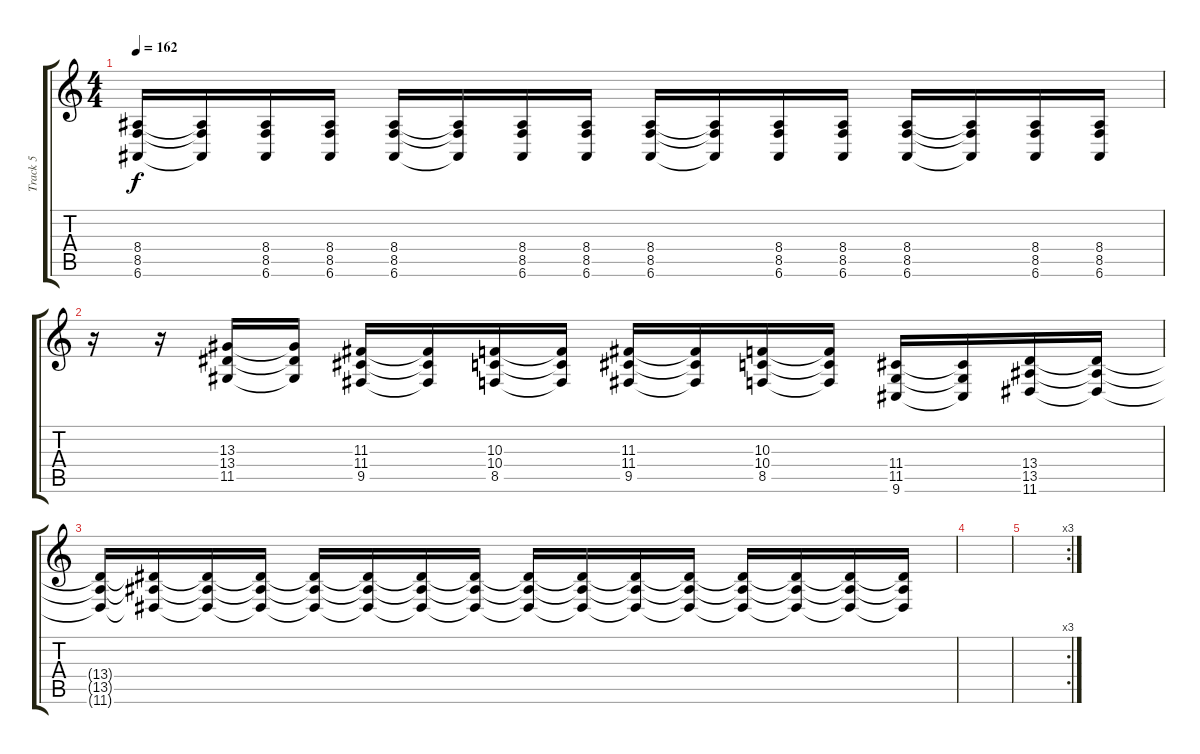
\track ("Track 5" "Track 5") {instrument lead5charang}
\staff {score tabs}
\tuning (E4 B3 G3 D3 A2 E2) {hide}
\ts (4 4)
\tempo 162
\clef g2
\ks c
(8.4 8.5 6.6).16{dy f} (8.4{t} 8.5{t} 6.6{t}).16 (8.4 8.5 6.6).16 (8.4 8.5 6.6).16 (8.4 8.5 6.6).16 (8.4{t} 8.5{t} 6.6{t}).16 (8.4 8.5 6.6).16 (8.4 8.5 6.6).16 (8.4 8.5 6.6).16 (8.4{t} 8.5{t} 6.6{t}).16 (8.4 8.5 6.6).16 (8.4 8.5 6.6).16 (8.4 8.5 6.6).16 (8.4{t} 8.5{t} 6.6{t}).16 (8.4 8.5 6.6).16 (8.4 8.5 6.6).16 |
r.16 r.16 (13.3 13.4 11.5).16 (13.3{t} 13.4{t} 11.5{t}).16 (11.3 11.4 9.5).16 (11.3{t} 11.4{t} 9.5{t}).16 (10.3 10.4 8.5).16 (10.3{t} 10.4{t} 8.5{t}).16 (11.3 11.4 9.5).16 (11.3{t} 11.4{t} 9.5{t}).16 (10.3 10.4 8.5).16 (10.3{t} 10.4{t} 8.5{t}).16 (11.4 11.5 9.6).16 (11.4{t} 11.5{t} 9.6{t}).16 (13.4 13.5 11.6).16 (13.4{t} 13.5{t} 11.6{t}).16 |
(13.4{t} 13.5{t} 11.6{t}).16 (13.4{t} 13.5{t} 11.6{t}).16 (13.4{t} 13.5{t} 11.6{t}).16 (13.4{t} 13.5{t} 11.6{t}).16 (13.4{t} 13.5{t} 11.6{t}).16 (13.4{t} 13.5{t} 11.6{t}).16 (13.4{t} 13.5{t} 11.6{t}).16 (13.4{t} 13.5{t} 11.6{t}).16 (13.4{t} 13.5{t} 11.6{t}).16 (13.4{t} 13.5{t} 11.6{t}).16 (13.4{t} 13.5{t} 11.6{t}).16 (13.4{t} 13.5{t} 11.6{t}).16 (13.4{t} 13.5{t} 11.6{t}).16 (13.4{t} 13.5{t} 11.6{t}).16 (13.4{t} 13.5{t} 11.6{t}).16 (13.4{t} 13.5{t} 11.6{t}).16 |
|
\rc 3
